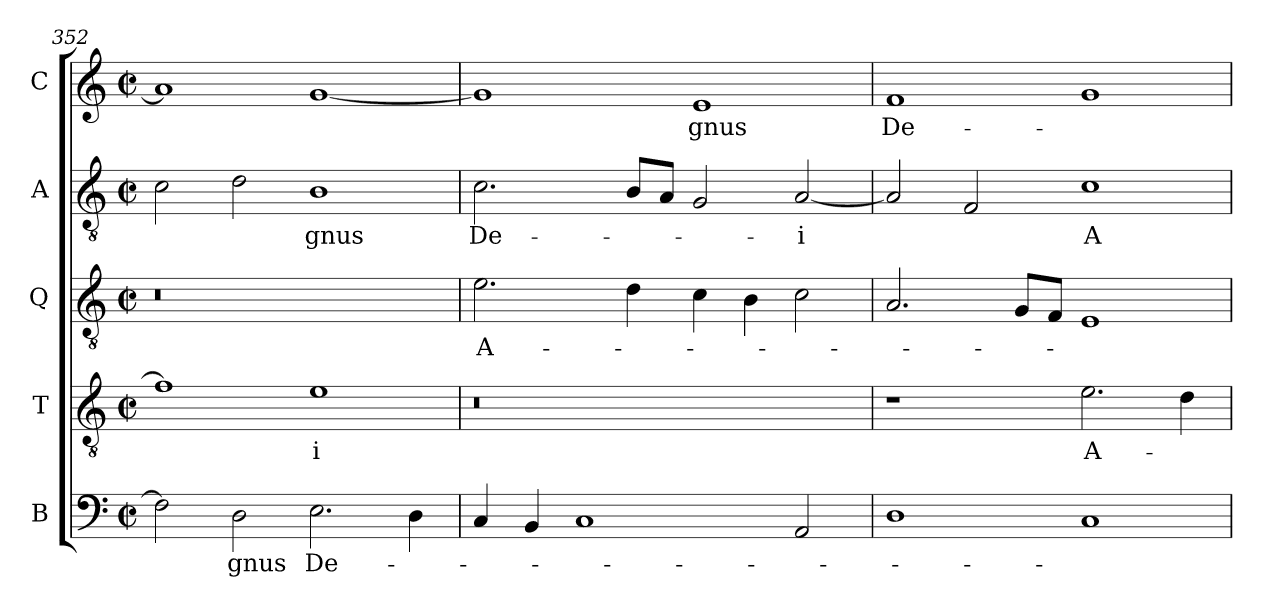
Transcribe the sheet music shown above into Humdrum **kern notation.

**kern	**text	**kern	**text	**kern	**text	**kern	**text	**kern	**text
*part5	*part5	*part4	*part4	*part3	*part3	*part2	*part2	*part1	*part1
*staff5	*staff5	*staff4	*staff4	*staff3	*staff3	*staff2	*staff2	*staff1	*staff1
*I"B	*	*I"T	*	*I"Q	*	*I"A	*	*I"C	*
*I'B	*	*I'T	*	*I'Q	*	*I'A	*	*I'C	*
*clefF4	*	*clefGv2	*	*clefGv2	*	*clefGv2	*	*clefG2	*
*M2/2	*	*M2/2	*	*M2/2	*	*M2/2	*	*M2/2	*
*met(c|)	*	*met(c|)	*	*met(c|)	*	*met(c|)	*	*met(c|)	*
=352	=352	=352	=352	=352	=352	=352	=352	=352	=352
2F\]	.	1f]	.	0r	.	2c\	.	1a]	.
!	!LO:LY:b:cj	!	!	!	!	!	!	!	!
2D\	-gnus	.	.	.	.	2d\	.	.	.
!	!LO:LY:b:cj	!	!LO:LY:b:rj	!	!	!	!LO:LY:b:cj	!	!
2.E\	De-	1e	-i	.	.	1B	-gnus	[<1g	.
4D\	.	.	.	.	.	.	.	.	.
=353	=353	=353	=353	=353	=353	=353	=353	=353	=353
!	!	!	!	!	!LO:LY:b:cj	!	!LO:LY:b:cj	!	!
4C/	.	0r	.	2.e\	A-	2.c\	De-	1g]	.
4BB/	.	.	.	.	.	.	.	.	.
1C	.	.	.	.	.	.	.	.	.
.	.	.	.	4d\	.	8B/L	.	.	.
.	.	.	.	.	.	8A/J	.	.	.
!	!	!	!	!	!	!	!	!	!LO:LY:b:cj
.	.	.	.	4c\	.	2G/	.	1e	-gnus
.	.	.	.	4B\	.	.	.	.	.
!	!	!	!	!	!	!	!LO:LY:b:cj	!	!
2AA/	.	.	.	2c\	.	[<2A/	-i	.	.
=354	=354	=354	=354	=354	=354	=354	=354	=354	=354
!	!	!	!	!	!	!	!	!	!LO:LY:b:cj
1D	.	1r	.	2.A/	.	2A/]	.	1f	De-
.	.	.	.	.	.	2F/	.	.	.
.	.	.	.	8G/L	.	.	.	.	.
.	.	.	.	8F/J	.	.	.	.	.
!	!	!	!LO:LY:b:cj	!	!	!	!LO:LY:b:cj	!	!
1C	.	2.e\	A-	1E	.	1c	A-	1g	.
.	.	4d\	.	.	.	.	.	.	.
=	=	=	=	=	=	=	=	=	=
*-	*-	*-	*-	*-	*-	*-	*-	*-	*-
